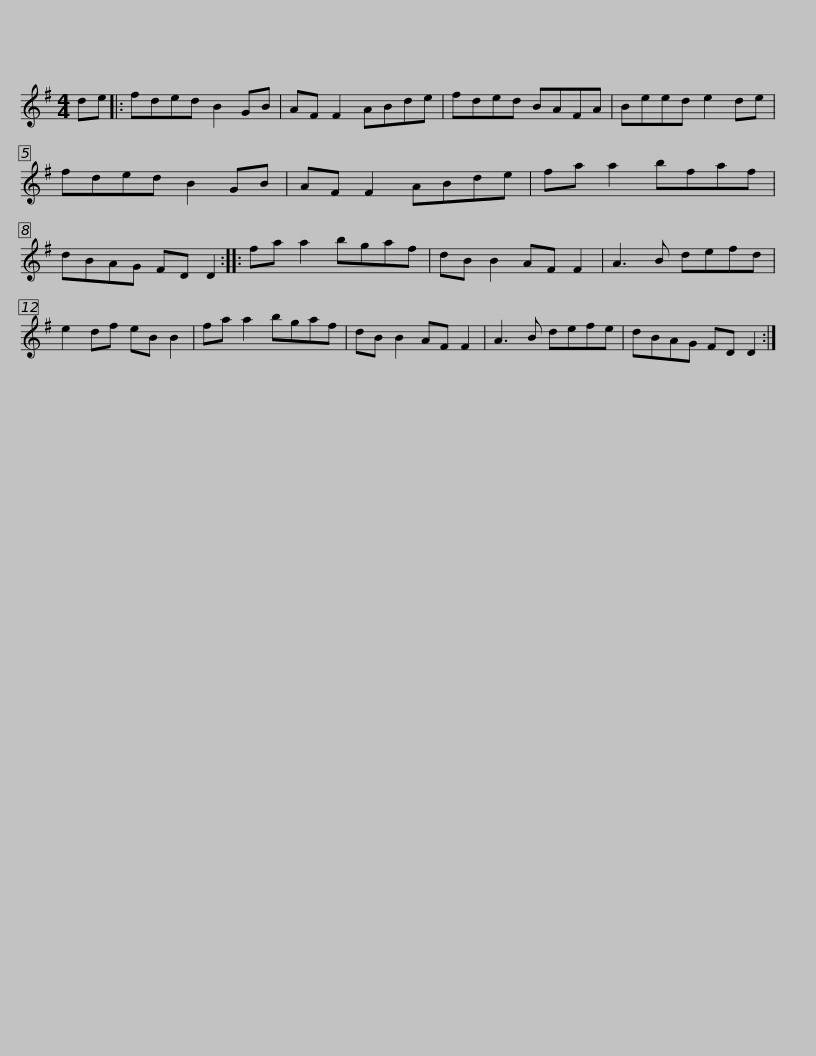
X:1
L:1/8
M:4/4
I:linebreak $
K:G
V:1 treble
V:1
 de |: fded B2 GB | AF F2 ABde | fded BAFA | Beed e2 de | %5
 fded B2 GB |$ AF F2 ABde | fa a2 bfaf | dBAG FD D2 :: fa a2 bgaf | %10
 dB B2 AF F2 | A3 B defd |$ e2 df eB B2 | fa a2 bgaf | dB B2 AF F2 | %15
 A3 B defe | dBAG FD D2 :| %17
